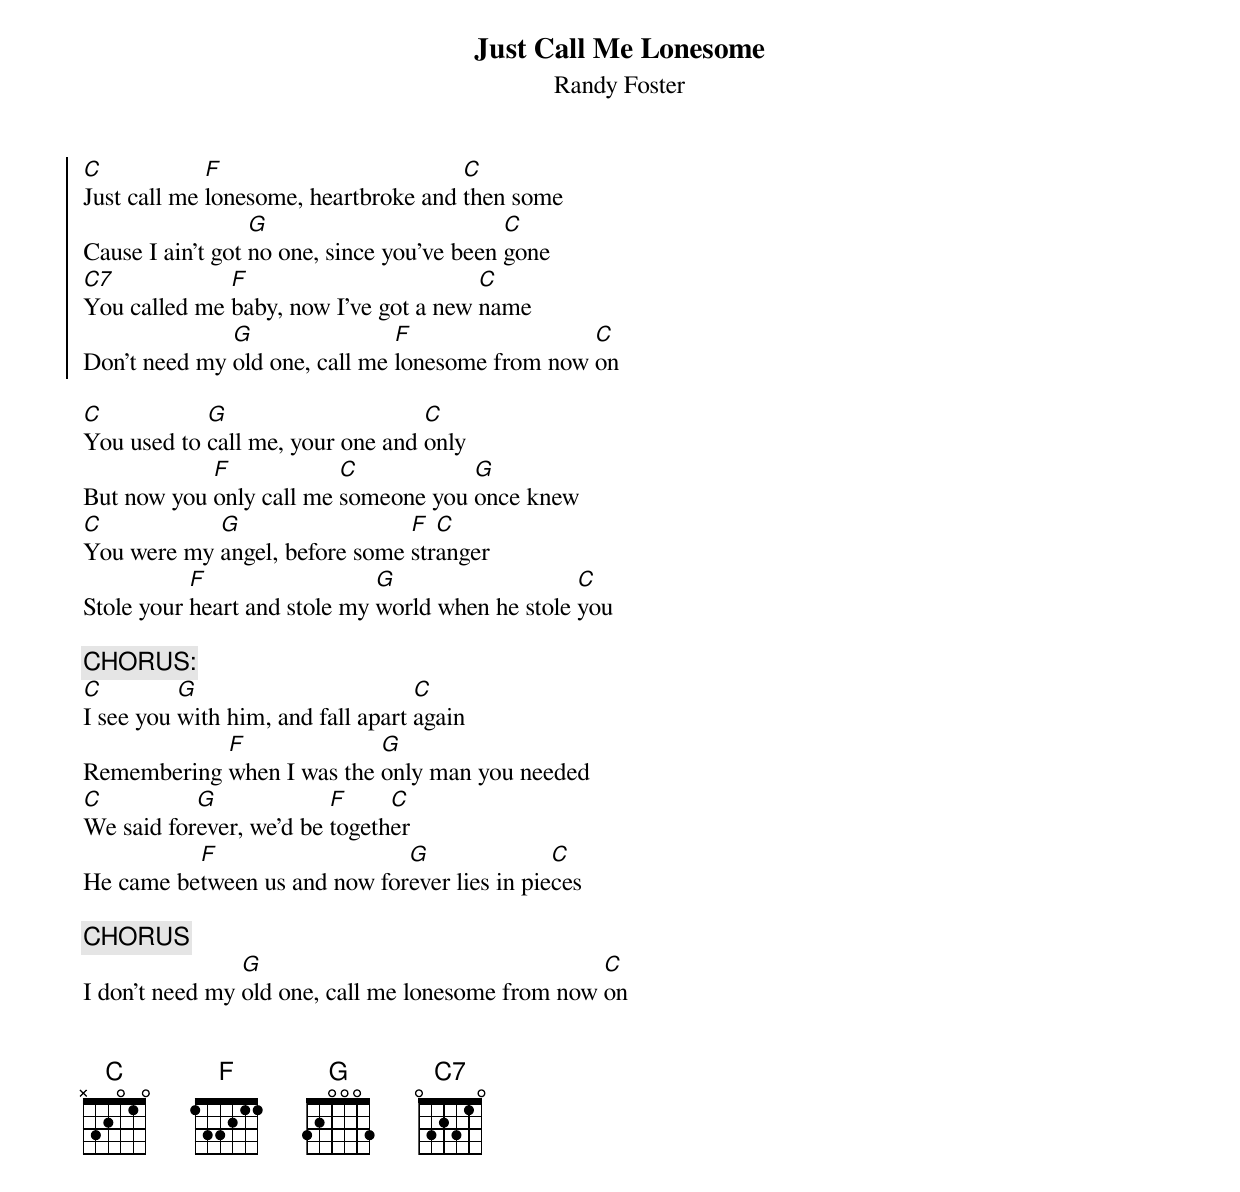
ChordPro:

{t:Just Call Me Lonesome}
{st:Randy Foster}

{soc}
[C]Just call me [F]lonesome, heartbroke and [C]then some
Cause I ain't got [G]no one, since you’ve been [C]gone
[C7]You called me [F]baby, now I've got a new [C]name
Don't need my [G]old one, call me [F]lonesome from now [C]on
{eoc}

[C]You used to [G]call me, your one and [C]only
But now you [F]only call me [C]someone you [G]once knew
[C]You were my [G]angel, before some [F]str[C]anger
Stole your [F]heart and stole my [G]world when he stole [C]you

{c:CHORUS:}
[C]I see you [G]with him, and fall apart [C]again
Remembering [F]when I was the [G]only man you needed
[C]We said for[G]ever, we'd be [F]togeth[C]er
He came be[F]tween us and now for[G]ever lies in pie[C]ces

{c:CHORUS}
I don't need my [G]old one, call me lonesome from now [C]on

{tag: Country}
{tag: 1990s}

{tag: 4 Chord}
